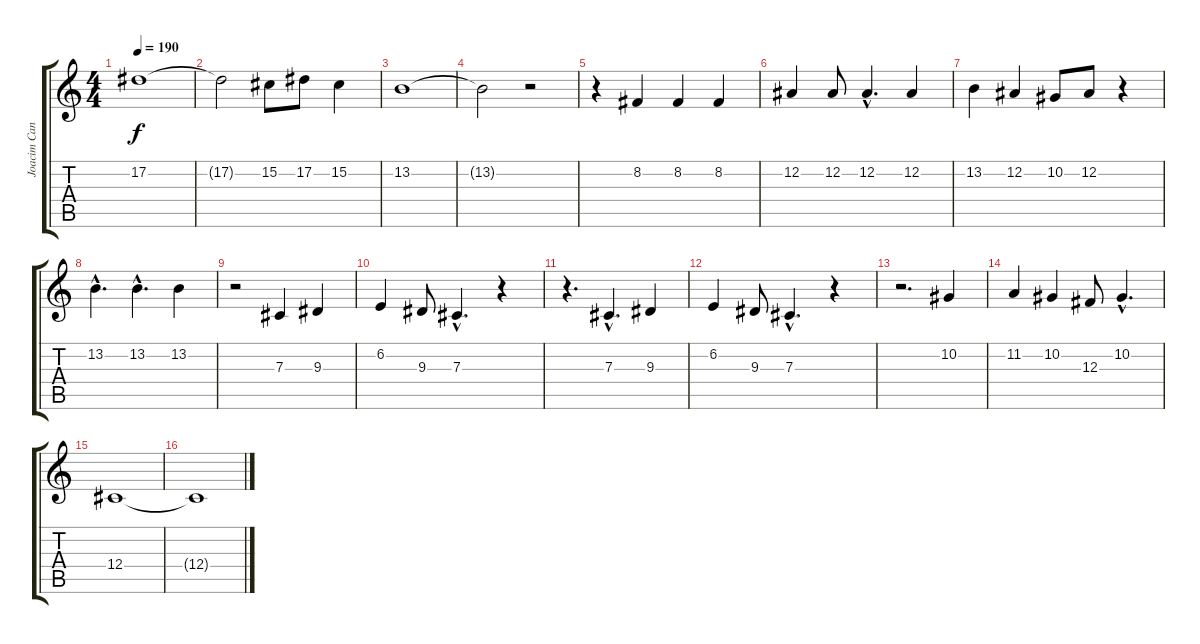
\track ("Joacim Cans Vocals" "Joacim Can") {instrument lead2sawtooth}
\staff {score tabs}
\tuning (Eb4 Bb3 Gb3 Db3 Ab2 Eb2) {hide}
\ts (4 4)
\tempo 190
\clef g2
\ks c
17.2.1{dy f} |
17.2{t}.2 15.2.8 17.2.8 15.2.4 |
13.2.1 |
13.2{t}.2 r.2 |
r.4 8.2.4 8.2.4 8.2.4 |
12.2.4 12.2.8 12.2{hac}.4{d} 12.2.4 |
13.2.4 12.2.4 10.2.8 12.2.8 r.4 |
13.2{hac}.4{d} 13.2{hac}.4{d} 13.2.4 |
r.2 7.3.4 9.3.4 |
6.2.4 9.3.8 7.3{hac}.4{d} r.4 |
r.4{d} 7.3{hac}.4{d} 9.3.4 |
6.2.4 9.3.8 7.3{hac}.4{d} r.4 |
r.2{d} 10.2.4 |
11.2.4 10.2.4 12.3.8 10.2{hac}.4{d} |
12.4.1 |
12.4{t}.1
